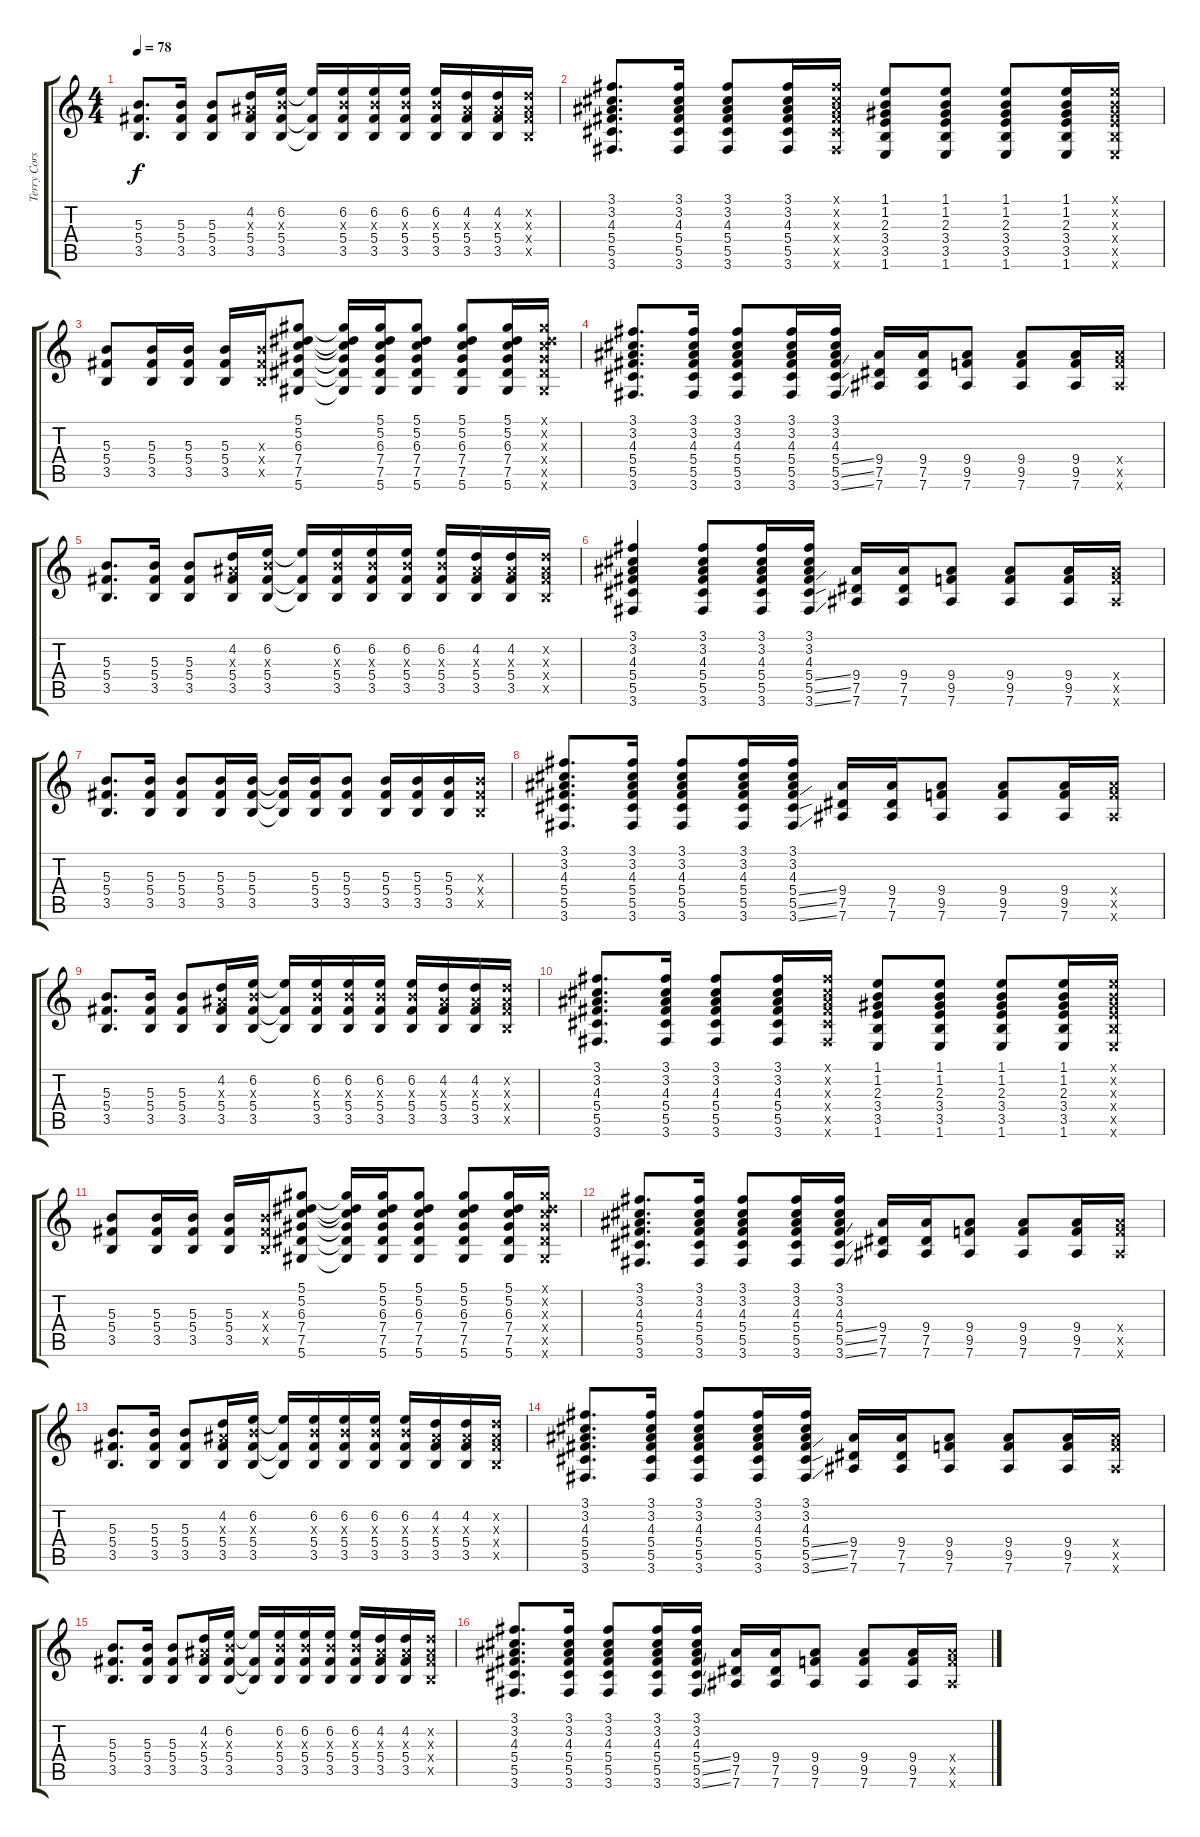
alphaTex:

\track ("Terry Corso*Rythm*" "Terry Cors") {instrument electricguitarclean}
\staff {score tabs}
\tuning (Eb4 Bb3 Gb3 Db3 Ab2 Eb2) {hide}
\ts (4 4)
\tempo 78
\clef g2
\ks c
(5.3 5.4 3.5).8{d dy f} (5.3 5.4 3.5).16 (5.3 5.4 3.5).8 (4.2 4.3{x} 5.4 3.5).16 (6.2 5.3{x} 5.4 3.5).16 (6.2{t} 5.4{t} 3.5{t}).16 (6.2 5.3{x} 5.4 3.5).16 (6.2 5.3{x} 5.4 3.5).16 (6.2 5.3{x} 5.4 3.5).16 (6.2 5.3{x} 5.4 3.5).16 (4.2 4.3{x} 5.4 3.5).16 (4.2 4.3{x} 5.4 3.5).16 (4.2{x} 4.3{x} 5.4{x} 3.5{x}).16 |
(3.1 3.2 4.3 5.4 5.5 3.6).8{d} (3.1 3.2 4.3 5.4 5.5 3.6).16 (3.1 3.2 4.3 5.4 5.5 3.6).8 (3.1 3.2 4.3 5.4 5.5 3.6).16 (3.1{x} 3.2{x} 4.3{x} 5.4{x} 5.5{x} 3.6{x}).16 (1.1 1.2 2.3 3.4 3.5 1.6).8 (1.1 1.2 2.3 3.4 3.5 1.6).8 (1.1 1.2 2.3 3.4 3.5 1.6).8 (1.1 1.2 2.3 3.4 3.5 1.6).16 (1.1{x} 1.2{x} 2.3{x} 3.4{x} 3.5{x} 1.6{x}).16 |
(5.3 5.4 3.5).8 (5.3 5.4 3.5).16 (5.3 5.4 3.5).16 (5.3 5.4 3.5).16 (5.3{x} 5.4{x} 3.5{x}).16 (5.1 5.2 6.3 7.4 7.5 5.6).8 (5.1{t} 5.2{t} 6.3{t} 7.4{t} 7.5{t} 5.6{t}).16 (5.1 5.2 6.3 7.4 7.5 5.6).16 (5.1 5.2 6.3 7.4 7.5 5.6).8 (5.1 5.2 6.3 7.4 7.5 5.6).8 (5.1 5.2 6.3 7.4 7.5 5.6).16 (5.1{x} 5.2{x} 6.3{x} 7.4{x} 7.5{x} 5.6{x}).16 |
(3.1 3.2 4.3 5.4 5.5 3.6).8{d} (3.1 3.2 4.3 5.4 5.5 3.6).16 (3.1 3.2 4.3 5.4 5.5 3.6).8 (3.1 3.2 4.3 5.4 5.5 3.6).16 (3.1 3.2 4.3 5.4{ss} 5.5{ss} 3.6{ss}).16 (9.4 7.5 7.6).16 (9.4 7.5 7.6).16 (9.4 9.5 7.6).8 (9.4 9.5 7.6).8 (9.4 9.5 7.6).16 (9.4{x} 9.5{x} 7.6{x}).16 |
(5.3 5.4 3.5).8{d} (5.3 5.4 3.5).16 (5.3 5.4 3.5).8 (4.2 4.3{x} 5.4 3.5).16 (6.2 5.3{x} 5.4 3.5).16 (6.2{t} 5.4{t} 3.5{t}).16 (6.2 5.3{x} 5.4 3.5).16 (6.2 5.3{x} 5.4 3.5).16 (6.2 5.3{x} 5.4 3.5).16 (6.2 5.3{x} 5.4 3.5).16 (4.2 4.3{x} 5.4 3.5).16 (4.2 4.3{x} 5.4 3.5).16 (4.2{x} 4.3{x} 5.4{x} 3.5{x}).16 |
(3.1 3.2 4.3 5.4 5.5 3.6).4 (3.1 3.2 4.3 5.4 5.5 3.6).8 (3.1 3.2 4.3 5.4 5.5 3.6).16 (3.1 3.2 4.3 5.4{ss} 5.5{ss} 3.6{ss}).16 (9.4 7.5 7.6).16 (9.4 7.5 7.6).16 (9.4 9.5 7.6).8 (9.4 9.5 7.6).8 (9.4 9.5 7.6).16 (9.4{x} 9.5{x} 7.6{x}).16 |
(5.3 5.4 3.5).8{d} (5.3 5.4 3.5).16 (5.3 5.4 3.5).8 (5.3 5.4 3.5).16 (5.3 5.4 3.5).16 (5.3{t} 5.4{t} 3.5{t}).16 (5.3 5.4 3.5).16 (5.3 5.4 3.5).8 (5.3 5.4 3.5).16 (5.3 5.4 3.5).16 (5.3 5.4 3.5).16 (5.3{x} 5.4{x} 3.5{x}).16 |
(3.1 3.2 4.3 5.4 5.5 3.6).8{d} (3.1 3.2 4.3 5.4 5.5 3.6).16 (3.1 3.2 4.3 5.4 5.5 3.6).8 (3.1 3.2 4.3 5.4 5.5 3.6).16 (3.1 3.2 4.3 5.4{ss} 5.5{ss} 3.6{ss}).16 (9.4 7.5 7.6).16 (9.4 7.5 7.6).16 (9.4 9.5 7.6).8 (9.4 9.5 7.6).8 (9.4 9.5 7.6).16 (9.4{x} 9.5{x} 7.6{x}).16 |
(5.3 5.4 3.5).8{d} (5.3 5.4 3.5).16 (5.3 5.4 3.5).8 (4.2 4.3{x} 5.4 3.5).16 (6.2 5.3{x} 5.4 3.5).16 (6.2{t} 5.4{t} 3.5{t}).16 (6.2 5.3{x} 5.4 3.5).16 (6.2 5.3{x} 5.4 3.5).16 (6.2 5.3{x} 5.4 3.5).16 (6.2 5.3{x} 5.4 3.5).16 (4.2 4.3{x} 5.4 3.5).16 (4.2 4.3{x} 5.4 3.5).16 (4.2{x} 4.3{x} 5.4{x} 3.5{x}).16 |
(3.1 3.2 4.3 5.4 5.5 3.6).8{d} (3.1 3.2 4.3 5.4 5.5 3.6).16 (3.1 3.2 4.3 5.4 5.5 3.6).8 (3.1 3.2 4.3 5.4 5.5 3.6).16 (3.1{x} 3.2{x} 4.3{x} 5.4{x} 5.5{x} 3.6{x}).16 (1.1 1.2 2.3 3.4 3.5 1.6).8 (1.1 1.2 2.3 3.4 3.5 1.6).8 (1.1 1.2 2.3 3.4 3.5 1.6).8 (1.1 1.2 2.3 3.4 3.5 1.6).16 (1.1{x} 1.2{x} 2.3{x} 3.4{x} 3.5{x} 1.6{x}).16 |
(5.3 5.4 3.5).8 (5.3 5.4 3.5).16 (5.3 5.4 3.5).16 (5.3 5.4 3.5).16 (5.3{x} 5.4{x} 3.5{x}).16 (5.1 5.2 6.3 7.4 7.5 5.6).8 (5.1{t} 5.2{t} 6.3{t} 7.4{t} 7.5{t} 5.6{t}).16 (5.1 5.2 6.3 7.4 7.5 5.6).16 (5.1 5.2 6.3 7.4 7.5 5.6).8 (5.1 5.2 6.3 7.4 7.5 5.6).8 (5.1 5.2 6.3 7.4 7.5 5.6).16 (5.1{x} 5.2{x} 6.3{x} 7.4{x} 7.5{x} 5.6{x}).16 |
(3.1 3.2 4.3 5.4 5.5 3.6).8{d} (3.1 3.2 4.3 5.4 5.5 3.6).16 (3.1 3.2 4.3 5.4 5.5 3.6).8 (3.1 3.2 4.3 5.4 5.5 3.6).16 (3.1 3.2 4.3 5.4{ss} 5.5{ss} 3.6{ss}).16 (9.4 7.5 7.6).16 (9.4 7.5 7.6).16 (9.4 9.5 7.6).8 (9.4 9.5 7.6).8 (9.4 9.5 7.6).16 (9.4{x} 9.5{x} 7.6{x}).16 |
(5.3 5.4 3.5).8{d} (5.3 5.4 3.5).16 (5.3 5.4 3.5).8 (4.2 4.3{x} 5.4 3.5).16 (6.2 5.3{x} 5.4 3.5).16 (6.2{t} 5.4{t} 3.5{t}).16 (6.2 5.3{x} 5.4 3.5).16 (6.2 5.3{x} 5.4 3.5).16 (6.2 5.3{x} 5.4 3.5).16 (6.2 5.3{x} 5.4 3.5).16 (4.2 4.3{x} 5.4 3.5).16 (4.2 4.3{x} 5.4 3.5).16 (4.2{x} 4.3{x} 5.4{x} 3.5{x}).16 |
(3.1 3.2 4.3 5.4 5.5 3.6).8{d} (3.1 3.2 4.3 5.4 5.5 3.6).16 (3.1 3.2 4.3 5.4 5.5 3.6).8 (3.1 3.2 4.3 5.4 5.5 3.6).16 (3.1 3.2 4.3 5.4{ss} 5.5{ss} 3.6{ss}).16 (9.4 7.5 7.6).16 (9.4 7.5 7.6).16 (9.4 9.5 7.6).8 (9.4 9.5 7.6).8 (9.4 9.5 7.6).16 (9.4{x} 9.5{x} 7.6{x}).16 |
(5.3 5.4 3.5).8{d} (5.3 5.4 3.5).16 (5.3 5.4 3.5).8 (4.2 4.3{x} 5.4 3.5).16 (6.2 5.3{x} 5.4 3.5).16 (6.2{t} 5.4{t} 3.5{t}).16 (6.2 5.3{x} 5.4 3.5).16 (6.2 5.3{x} 5.4 3.5).16 (6.2 5.3{x} 5.4 3.5).16 (6.2 5.3{x} 5.4 3.5).16 (4.2 4.3{x} 5.4 3.5).16 (4.2 4.3{x} 5.4 3.5).16 (4.2{x} 4.3{x} 5.4{x} 3.5{x}).16 |
(3.1 3.2 4.3 5.4 5.5 3.6).8{d} (3.1 3.2 4.3 5.4 5.5 3.6).16 (3.1 3.2 4.3 5.4 5.5 3.6).8 (3.1 3.2 4.3 5.4 5.5 3.6).16 (3.1 3.2 4.3 5.4{ss} 5.5{ss} 3.6{ss}).16 (9.4 7.5 7.6).16 (9.4 7.5 7.6).16 (9.4 9.5 7.6).8 (9.4 9.5 7.6).8 (9.4 9.5 7.6).16 (9.4{x} 9.5{x} 7.6{x}).16
